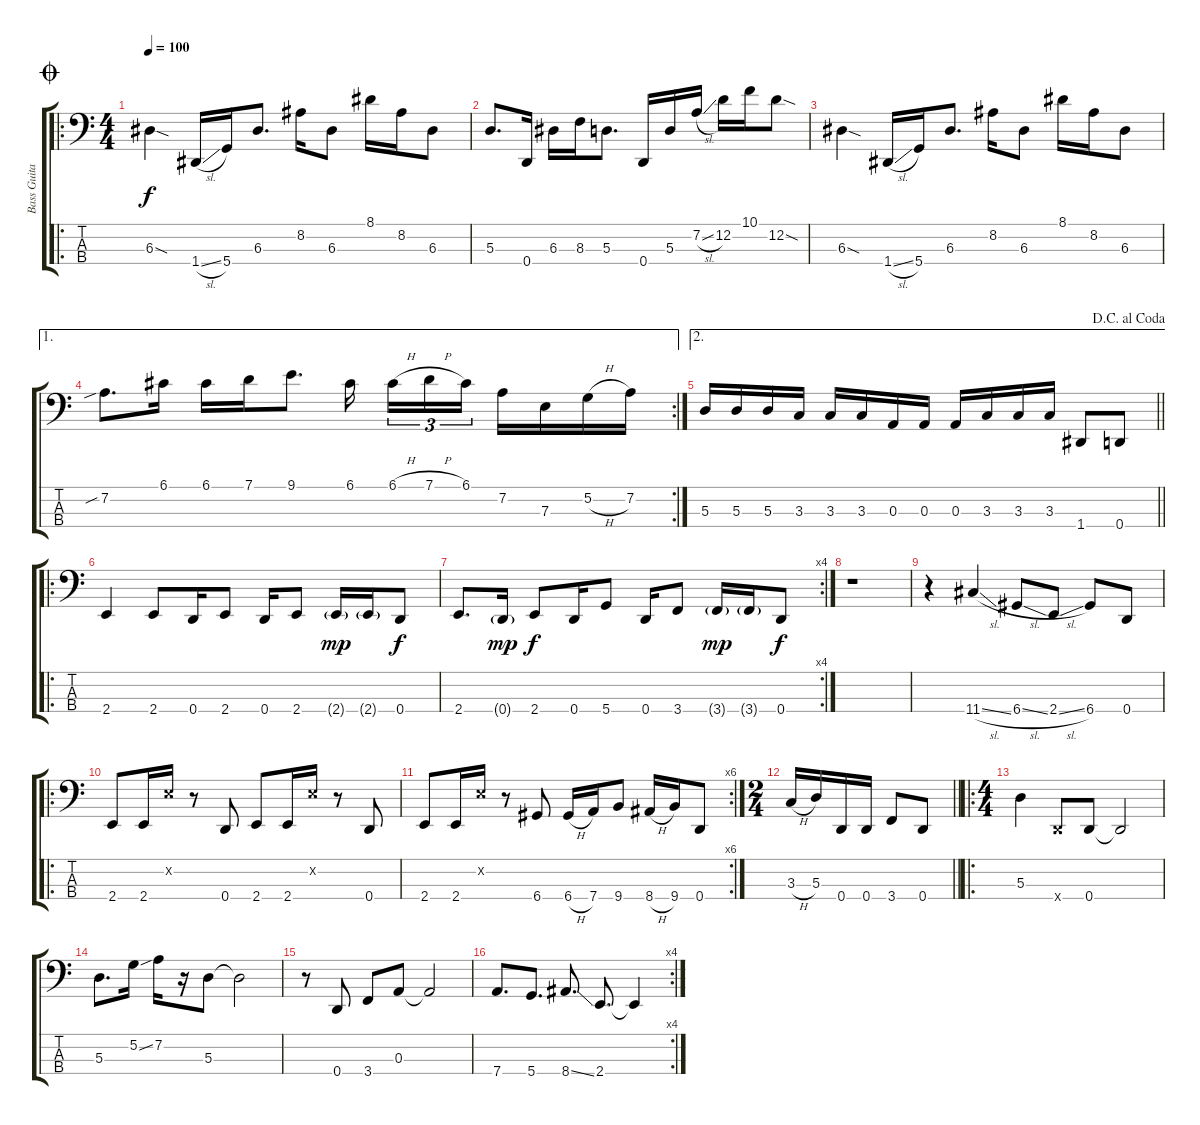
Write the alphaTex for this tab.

\track ("Bass Guitar" "Bass Guita") {instrument electricbassfinger}
\staff {score tabs}
\tuning (G2 D2 A1 D1) {hide}
\ro
\ts (4 4)
\jump coda
\tempo 100
\clef f4
\ks c
6.3{sod}.4{dy f} 1.4{sl}.16 5.4.16 6.3.8{d} 8.2.16 6.3.8 8.1.16 8.2.16 6.3.8 |
5.3.8{d} 0.4.16 6.3.16 8.3.16 5.3.8{d} 0.4.16 5.3.16 7.2{sl}.16 12.2.16 10.1.16 12.2{sod}.8 |
6.3{sod}.4 1.4{sl}.16 5.4.16 6.3.8{d} 8.2.16 6.3.8 8.1.16 8.2.16 6.3.8 |
\ae 1
\rc 2
7.2{sib}.8{d} 6.1.16 6.1.16 7.1.16 9.1.8{d} 6.1.16{beam splitsecondary} 6.1{h}.16{tu (3 2)} 7.1{h}.16{tu (3 2)} 6.1.16{tu (3 2)} 7.2.16 7.3.16 5.2{h}.16 7.2.16 |
\ae 2
\jump dacapoalcoda
\barLineRight lightlight
5.3.16 5.3.16 5.3.16 3.3.16 3.3.16 3.3.16 0.3.16 0.3.16 0.3.16 3.3.16 3.3.16 3.3.16 1.4.8 0.4.8 |
\ro
2.4.4 2.4.8 0.4.16 2.4.8 0.4.16 2.4.8 2.4{g}.16{dy mp} 2.4{g}.16 0.4.8{dy f} |
\rc 4
2.4.8{d} 0.4{g}.16{dy mp} 2.4.8{dy f} 0.4.16 5.4.8 0.4.16 3.4.8 3.4{g}.16{dy mp} 3.4{g}.16 0.4.8{dy f} |
r.1 |
r.4 11.4{sl}.4 6.4{sl}.8 2.4{sl}.8 6.4.8 0.4.8 |
\ro
2.4.8 2.4.16 2.2{x}.16 r.8 0.4.8 2.4.8 2.4.16 2.2{x}.16 r.8 0.4.8 |
\rc 6
2.4.8 2.4.16 2.2{x}.16 r.8 6.4.8 6.4{h}.16 7.4.16 9.4.8 8.4{h}.16 9.4.16 0.4.8 |
\ts (2 4)
\barLineRight lightlight
3.3{h}.16 5.3.16 0.4.16 0.4.16 3.4.8 0.4.8 |
\ro
\ts (4 4)
5.3.4 0.4{x}.8 0.4.8 0.4{t}.2 |
5.3.8{d} 5.2{ss}.16 7.2.16 r.16 5.3.8 5.3{t}.2 |
r.8 0.4.8 3.4.8 0.3.8 0.3{t}.2 |
\rc 4
7.4.8{d} 5.4.8{d} 8.4{ss}.8{d} 2.4.8{d} 2.4{t}.4
